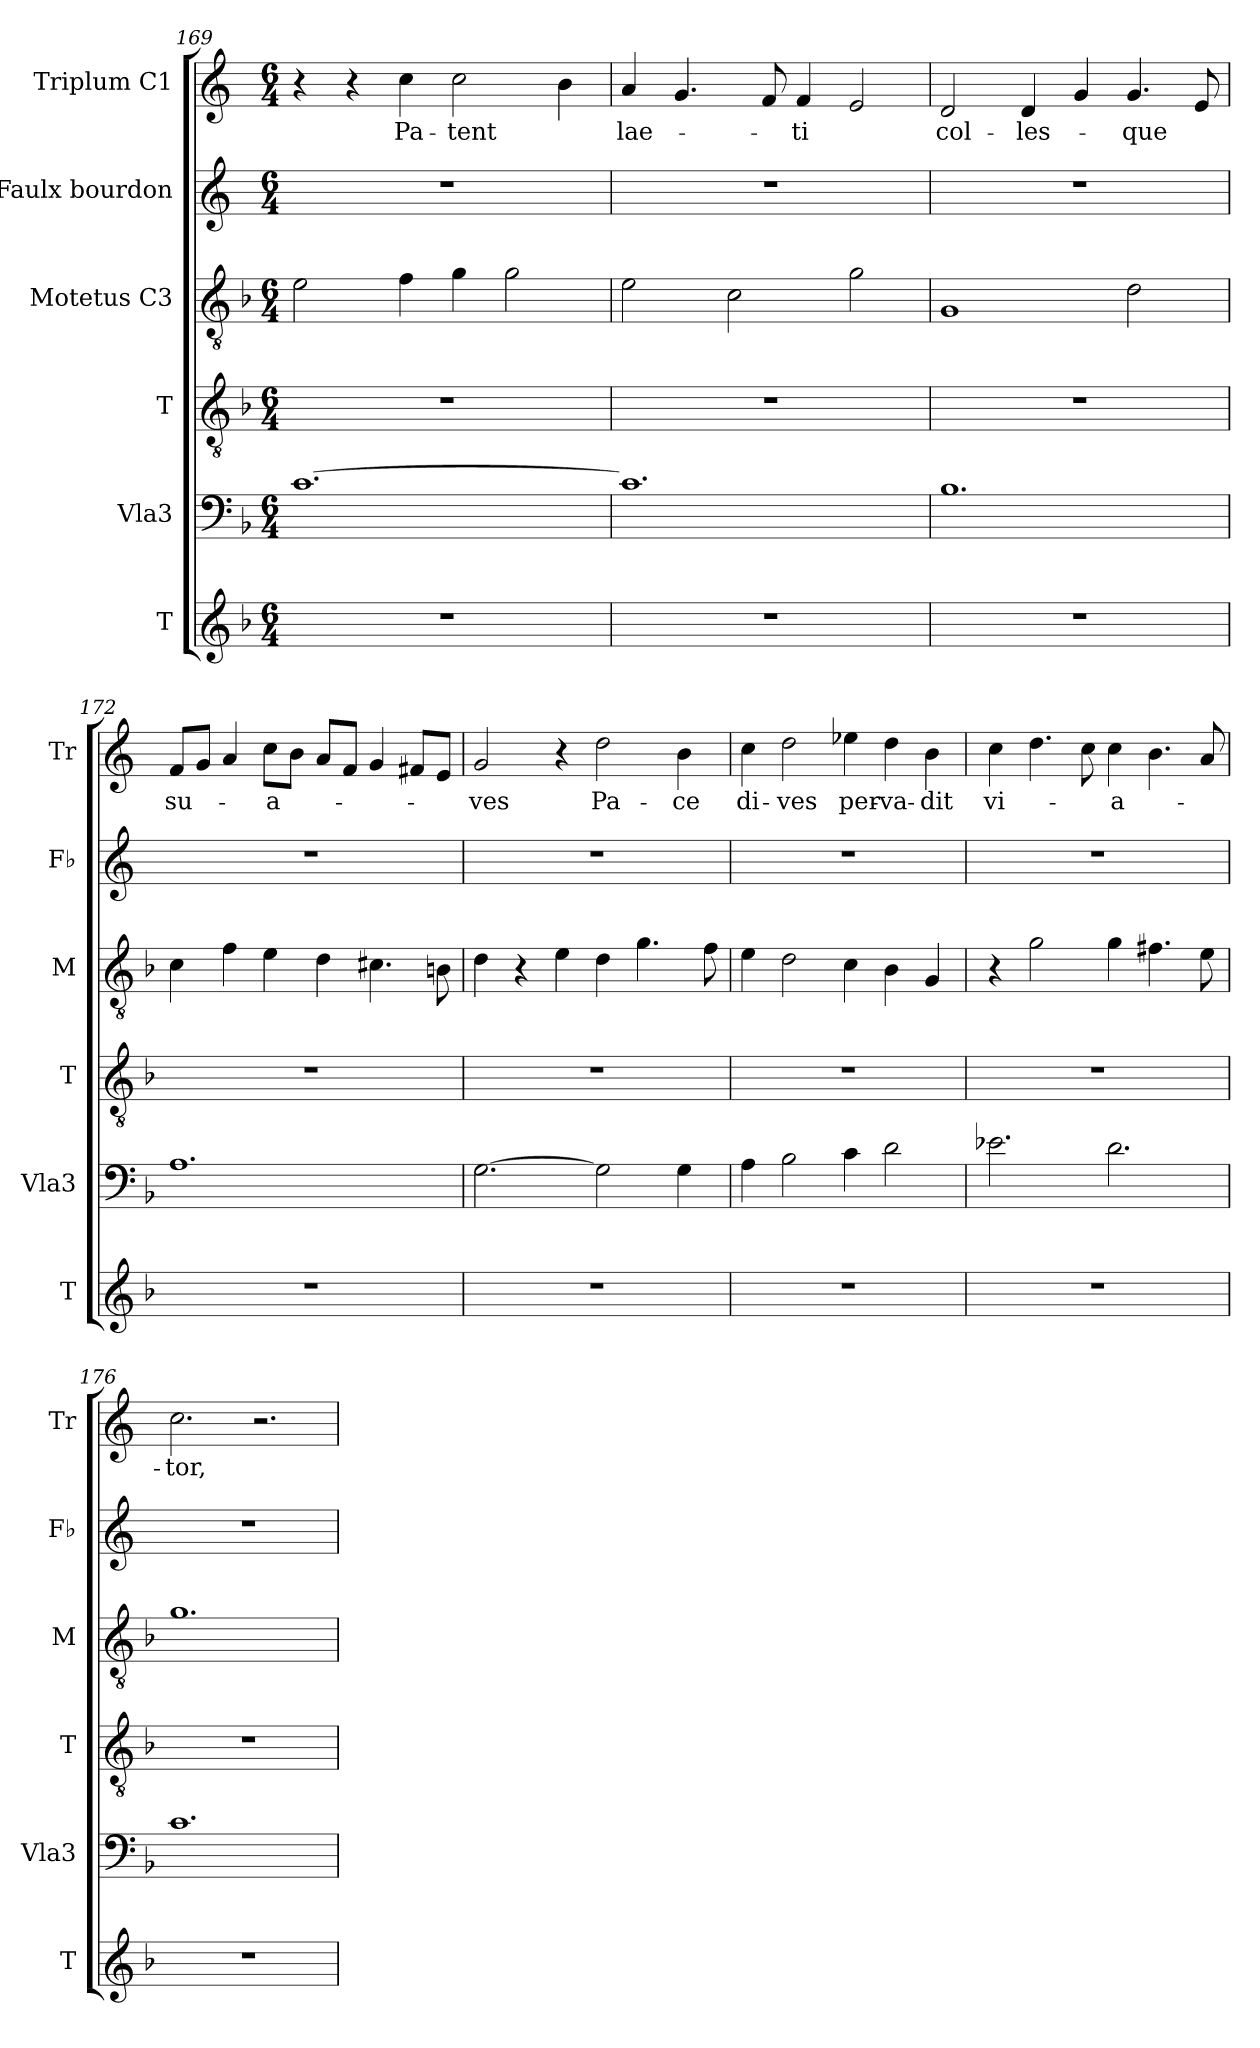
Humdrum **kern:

**kern	**kern	**kern	**kern	**kern	**kern	**text
*part6	*part5	*part4	*part3	*part2	*part1	*part1
*staff6	*staff5	*staff4	*staff3	*staff2	*staff1	*staff1
*I"T	*I"Vla3	*I"T	*I"Motetus C3	*I"Faulx bourdon	*I"Triplum C1	*
*I'T	*I'Vla3	*I'T	*I'M	*I'Fb	*I'Tr	*
*clefG2	*clefF4	*clefGv2	*clefGv2	*clefG2	*clefG2	*
*	*	*	*	*ITrd-3c-5	*ITrd-3c-5	*
*k[b-]	*k[b-]	*k[b-]	*k[b-]	*k[b-]	*k[b-]	*
*F:	*F:	*F:	*F:	*F:	*F:	*
*M6/4	*M6/4	*M6/4	*M6/4	*M6/4	*M6/4	*
=169	=169	=169	=169	=169	=169	=169
1.r	[>1.c	1.r	2e\	1.r	4r	.
.	.	.	.	.	4r	.
!	!	!	!	!	!	!LO:LY:b
.	.	.	4f\	.	4ff\	Pa-
!	!	!	!	!	!	!LO:LY:b
.	.	.	4g\	.	2ff\	-tent
.	.	.	2g\	.	.	.
.	.	.	.	.	4ee\	.
=170	=170	=170	=170	=170	=170	=170
!	!	!	!	!	!	!LO:LY:b
1.r	1.c]	1.r	2e\	1.r	4dd/	lae-
.	.	.	.	.	4.cc/	.
.	.	.	2c\	.	.	.
.	.	.	.	.	8b-/	.
!	!	!	!	!	!	!LO:LY:b
.	.	.	.	.	4b-/	-ti
.	.	.	2g\	.	2a/	.
!!LO:LB:g=z
=171	=171	=171	=171	=171	=171	=171
!	!	!	!	!	!	!LO:LY:b
1.r	1.B-	1.r	1G	1.r	2g/	col-
!	!	!	!	!	!	!LO:LY:b
.	.	.	.	.	4g/	-les-
.	.	.	.	.	4cc/	.
!	!	!	!	!	!	!LO:LY:b
.	.	.	2d\	.	4.cc/	-que
.	.	.	.	.	8a/	.
=172	=172	=172	=172	=172	=172	=172
!	!	!	!	!	!	!LO:LY:b
1.r	1.A	1.r	4c\	1.r	8b-/L	su-
.	.	.	.	.	8cc/J	.
.	.	.	4f\	.	4dd/	.
!	!	!	!	!	!	!LO:LY:b
.	.	.	4e\	.	8ff\L	-a-
.	.	.	.	.	8ee\J	.
.	.	.	4d\	.	8dd/L	.
.	.	.	.	.	8b-/J	.
.	.	.	4.c#X\	.	4cc/	.
.	.	.	.	.	8bn/L	.
.	.	.	8Bn\	.	8a/J	.
=173	=173	=173	=173	=173	=173	=173
!	!	!	!	!	!	!LO:LY:b
1.r	[>2.G\	1.r	4d\	1.r	2cc/	-ves
.	.	.	4r	.	.	.
.	.	.	4e\	.	4r	.
!	!	!	!	!	!	!LO:LY:b
.	2G\]	.	4d\	.	2gg\	Pa-
.	.	.	4.g\	.	.	.
!	!	!	!	!	!	!LO:LY:b
.	4G\	.	.	.	4ee\	-ce
.	.	.	8f\	.	.	.
=174	=174	=174	=174	=174	=174	=174
!	!	!	!	!	!	!LO:LY:b
1.r	4A\	1.r	4e\	1.r	4ff\	di-
!	!	!	!	!	!	!LO:LY:b
.	2B-\	.	2d\	.	2gg\	-ves
!	!	!	!	!	!	!LO:LY:b
.	4c\	.	4c\	.	4aa-X\	per-
!	!	!	!	!	!	!LO:LY:b
.	2d\	.	4B-\	.	4gg\	-va-
!	!	!	!	!	!	!LO:LY:b
.	.	.	4G/	.	4ee\	-dit
!!LO:LB:g=z
=175	=175	=175	=175	=175	=175	=175
!	!	!	!	!	!	!LO:LY:b
1.r	2.e-X\	1.r	4r	1.r	4ff\	vi-
.	.	.	2g\	.	4.gg\	.
.	.	.	.	.	8ff\	.
!	!	!	!	!	!	!LO:LY:b
.	2.d\	.	4g\	.	4ff\	-a-
.	.	.	4.f#X\	.	4.ee\	.
.	.	.	8e\	.	8dd/	.
=176	=176	=176	=176	=176	=176	=176
!	!	!	!	!	!	!LO:LY:b
1.r	1.c	1.r	1.g	1.r	2.ff\	-tor,
.	.	.	.	.	2.r	.
=	=	=	=	=	=	=
*-	*-	*-	*-	*-	*-	*-
